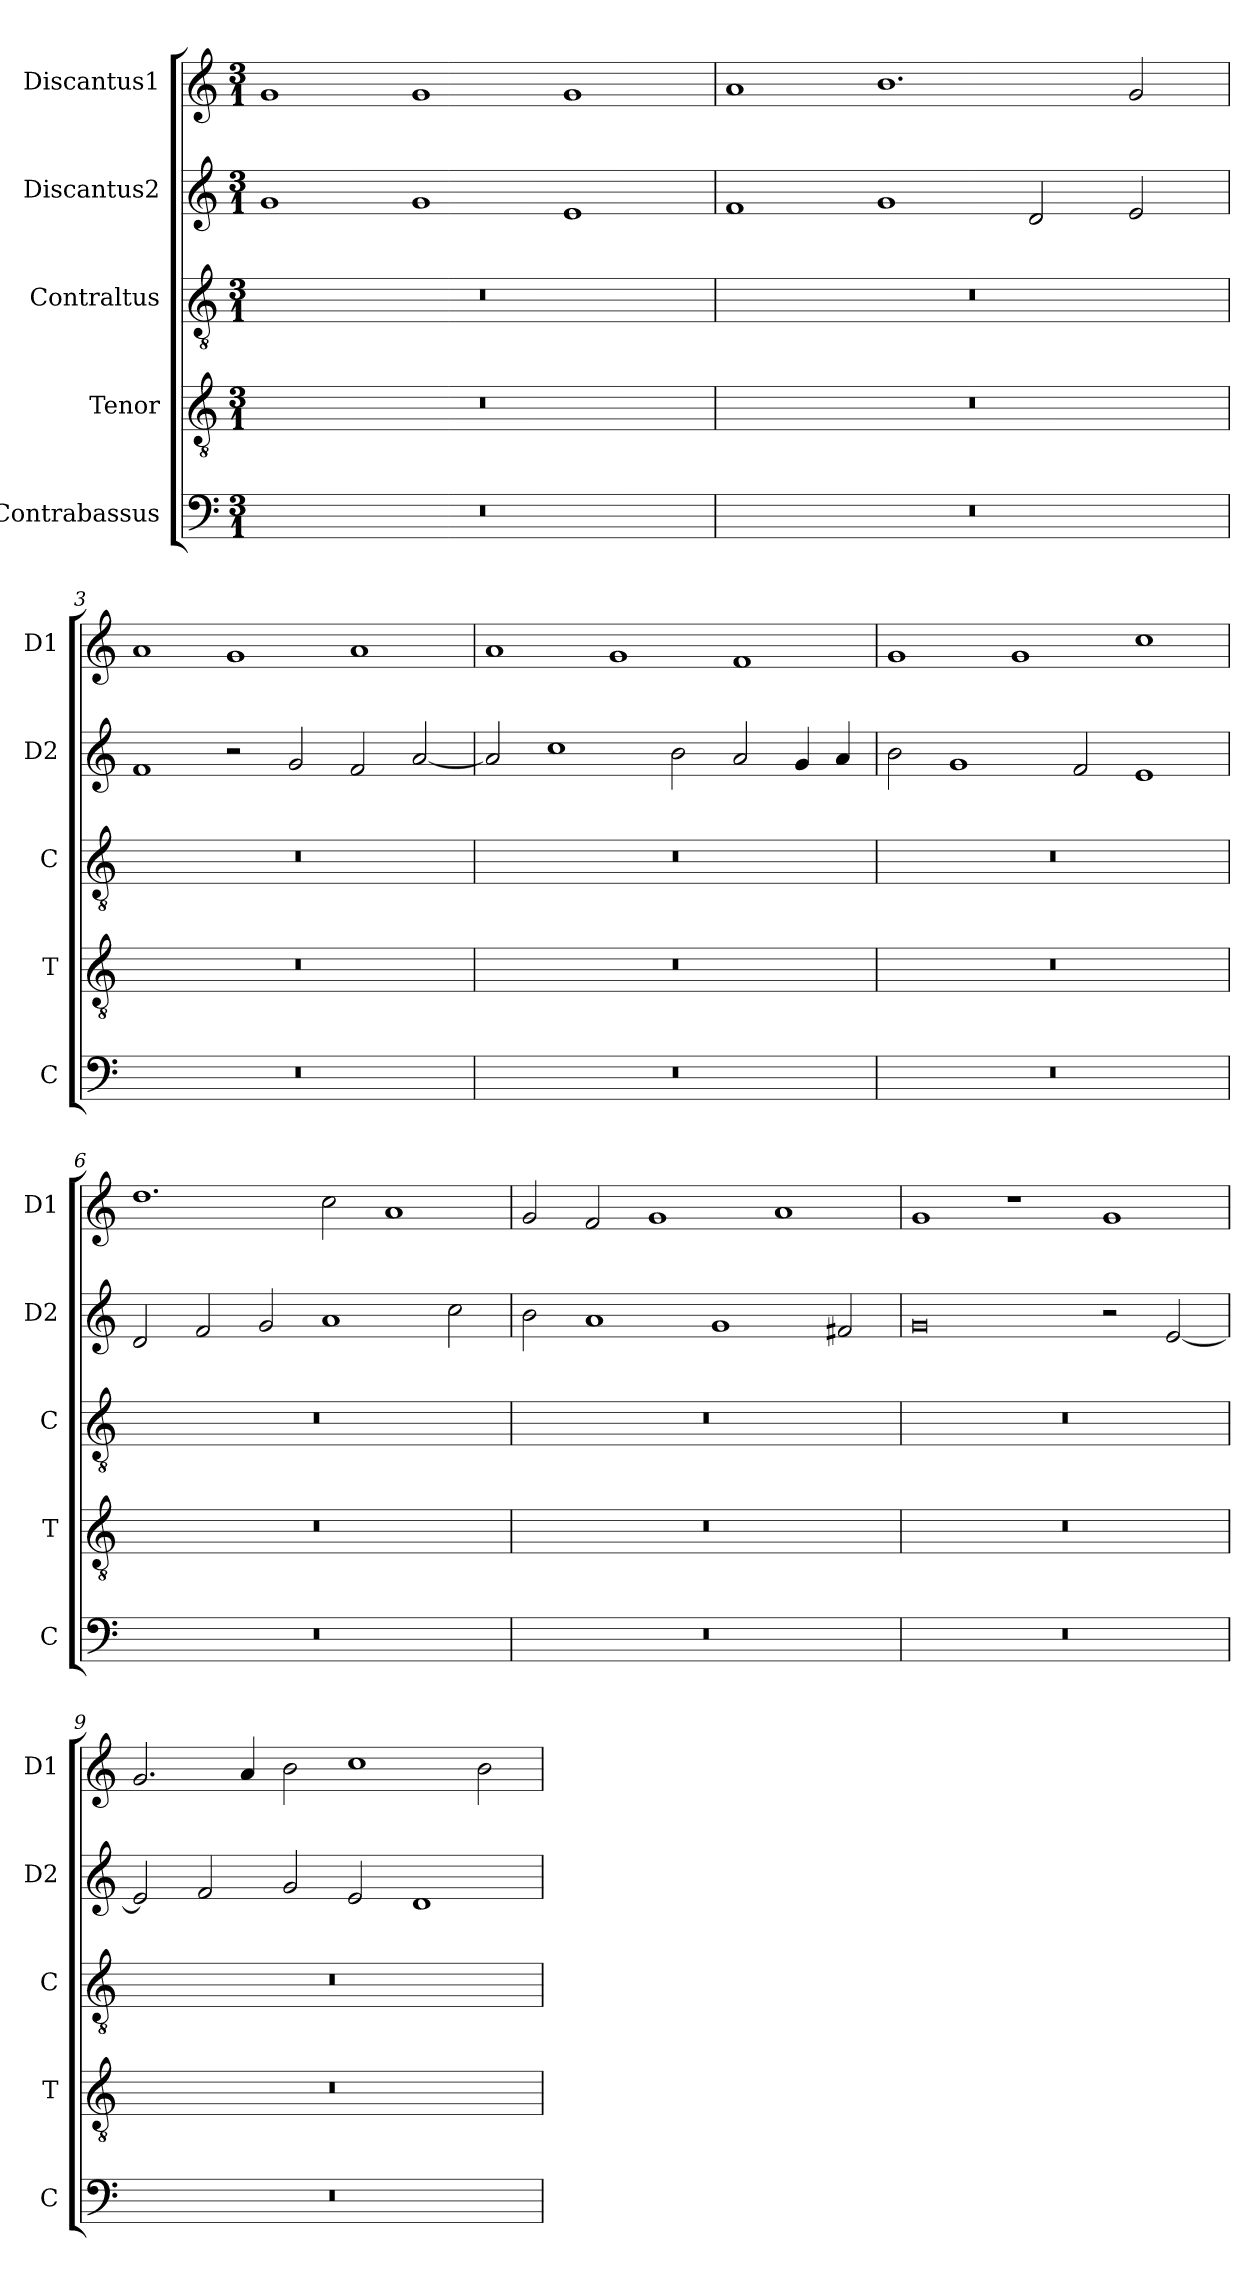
**kern	**kern	**kern	**kern	**kern
*part5	*part4	*part3	*part2	*part1
*staff5	*staff4	*staff3	*staff2	*staff1
*I"Contrabassus	*I"Tenor	*I"Contraltus	*I"Discantus2	*I"Discantus1
*I'C	*I'T	*I'C	*I'D2	*I'D1
*clefF4	*clefGv2	*clefGv2	*clefG2	*clefG2
*k[]	*k[]	*k[]	*k[]	*k[]
*M3/1	*M3/1	*M3/1	*M3/1	*M3/1
=1	=1	=1	=1	=1
0.r	0.r	0.r	1g	1g
.	.	.	1g	1g
.	.	.	1e	1g
=2	=2	=2	=2	=2
0.r	0.r	0.r	1f	1a
.	.	.	1g	1.b
.	.	.	2d/	.
.	.	.	2e/	2g/
=3	=3	=3	=3	=3
0.r	0.r	0.r	1f	1a
.	.	.	2r	1g
.	.	.	2g/	.
.	.	.	2f/	1a
.	.	.	[2a/	.
=4	=4	=4	=4	=4
0.r	0.r	0.r	2a/]	1a
.	.	.	1cc	.
.	.	.	.	1g
.	.	.	2b\	.
.	.	.	2a/	1f
.	.	.	4g/	.
.	.	.	4a/	.
=5	=5	=5	=5	=5
0.r	0.r	0.r	2b\	1g
.	.	.	1g	.
.	.	.	.	1g
.	.	.	2f/	.
.	.	.	1e	1cc
=6	=6	=6	=6	=6
0.r	0.r	0.r	2d/	1.dd
.	.	.	2f/	.
.	.	.	2g/	.
.	.	.	1a	2cc\
.	.	.	.	1a
.	.	.	2cc\	.
=7	=7	=7	=7	=7
0.r	0.r	0.r	2b\	2g/
.	.	.	1a	2f/
.	.	.	.	1g
.	.	.	1g	.
.	.	.	.	1a
.	.	.	2f#X/	.
=8	=8	=8	=8	=8
0.r	0.r	0.r	0g	1g
.	.	.	.	1r
.	.	.	2r	1g
.	.	.	[2e/	.
=9	=9	=9	=9	=9
0.r	0.r	0.r	2e/]	2.g/
.	.	.	2f/	.
.	.	.	.	4a/
.	.	.	2g/	2b\
.	.	.	2e/	1cc
.	.	.	1d	.
.	.	.	.	2b\
=	=	=	=	=
*-	*-	*-	*-	*-
